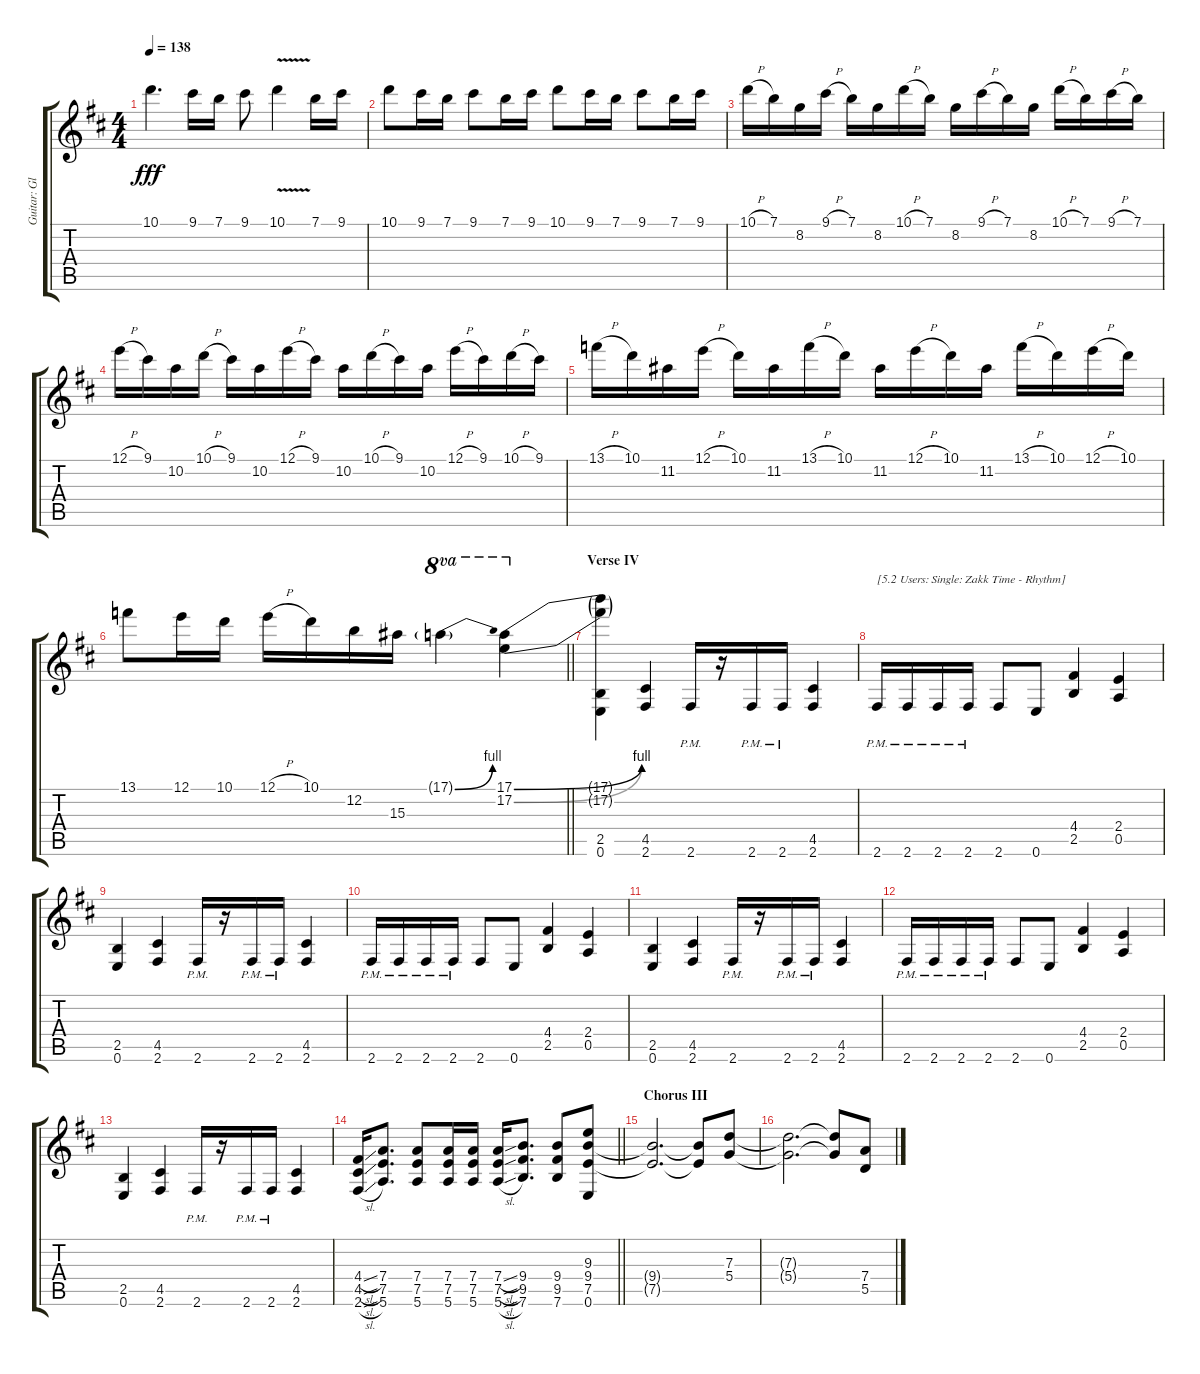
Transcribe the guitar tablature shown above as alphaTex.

\track ("Guitar: Glenn" "Guitar: Gl") {instrument overdrivenguitar}
\staff {score tabs}
\tuning (E4 B3 G3 D3 A2 E2) {hide}
\ts (4 4)
\tempo 138
\clef g2
\ks d
10.1.4{d dy fff} 9.1.16 7.1.16 9.1.8 10.1{v}.4 7.1.16 9.1.16 |
10.1.8 9.1.16 7.1.16 9.1.8 7.1.16 9.1.16 10.1.8 9.1.16 7.1.16 9.1.8 7.1.16 9.1.16 |
10.1{h}.16 7.1.16 8.2.16 9.1{h}.16 7.1.16 8.2.16 10.1{h}.16 7.1.16 8.2.16 9.1{h}.16 7.1.16 8.2.16 10.1{h}.16 7.1.16 9.1{h}.16 7.1.16 |
12.1{h}.16 9.1.16 10.2.16 10.1{h}.16 9.1.16 10.2.16 12.1{h}.16 9.1.16 10.2.16 10.1{h}.16 9.1.16 10.2.16 12.1{h}.16 9.1.16 10.1{h}.16 9.1.16 |
13.1{h}.16 10.1.16 11.2.16 12.1{h}.16 10.1.16 11.2.16 13.1{h}.16 10.1.16 11.2.16 12.1{h}.16 10.1.16 11.2.16 13.1{h}.16 10.1.16 12.1{h}.16 10.1.16 |
\barLineRight lightlight
13.1.8 12.1.16 10.1.16 12.1{h}.16 10.1.16 12.2.16 15.3.16 17.1{be (bend 0 0 60 4) g}.4{ot 8va} (17.1{be (bend 0 0 60 4)} 17.2{be (bend 0 0 60 4)}).4{ot 8va} |
\section ("" "Verse IV")
(17.1{t} 17.2{t} 2.5 0.6).4 (4.5 2.6).4 2.6{pm}.16 r.16 2.6{pm}.16 2.6{pm}.16 (4.5 2.6).4 |
2.6{pm}.16{txt "[5.2 Users: Single: Zakk Time - Rhythm]" volume 12 balance 11 instrument overdrivenguitar} 2.6{pm}.16 2.6{pm}.16 2.6{pm}.16 2.6.8 0.6.8 (4.4 2.5).4 (2.4 0.5).4 |
(2.5 0.6).4 (4.5 2.6).4 2.6{pm}.16 r.16 2.6{pm}.16 2.6{pm}.16 (4.5 2.6).4 |
2.6{pm}.16 2.6{pm}.16 2.6{pm}.16 2.6{pm}.16 2.6.8 0.6.8 (4.4 2.5).4 (2.4 0.5).4 |
(2.5 0.6).4 (4.5 2.6).4 2.6{pm}.16 r.16 2.6{pm}.16 2.6{pm}.16 (4.5 2.6).4 |
2.6{pm}.16 2.6{pm}.16 2.6{pm}.16 2.6{pm}.16 2.6.8 0.6.8 (4.4 2.5).4 (2.4 0.5).4 |
(2.5 0.6).4 (4.5 2.6).4 2.6{pm}.16 r.16 2.6{pm}.16 2.6{pm}.16 (4.5 2.6).4 |
\barLineRight lightlight
(4.4{sl} 4.5{sl} 2.6{sl}).16 (7.4 7.5 5.6).8{d} (7.4 7.5 5.6).8 (7.4 7.5 5.6).16 (7.4 7.5 5.6).16 (7.4{sl} 7.5{sl} 5.6{sl}).16 (9.4 9.5 7.6).8{d} (9.4 9.5 7.6).8 (9.3 9.4 7.5 0.6).8 |
\section ("" "Chorus III")
(9.4{t} 7.5{t}).2{d} (9.4{t} 7.5{t}).8 (7.3 5.4).8 |
(7.3{t} 5.4{t}).2{d} (7.3{t} 5.4{t}).8 (7.4 5.5).8
